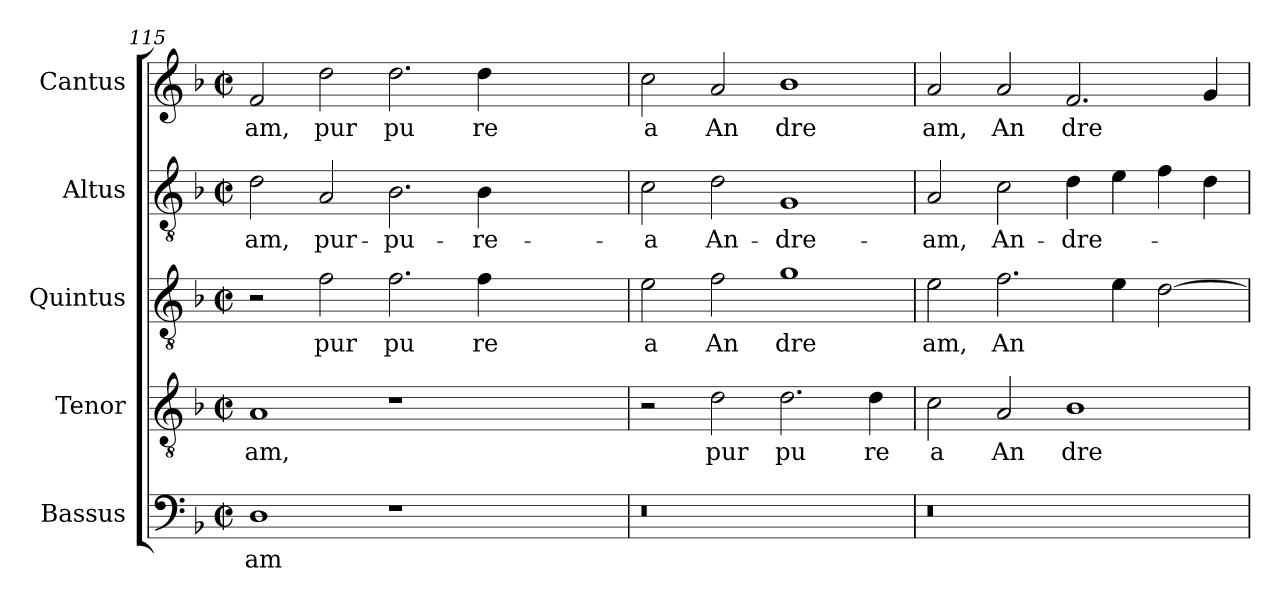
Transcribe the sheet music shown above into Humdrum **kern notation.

**kern	**text	**kern	**text	**kern	**text	**kern	**text	**kern	**text
*part5	*part5	*part4	*part4	*part3	*part3	*part2	*part2	*part1	*part1
*staff5	*staff5	*staff4	*staff4	*staff3	*staff3	*staff2	*staff2	*staff1	*staff1
*I"Bassus	*	*I"Tenor	*	*I"Quintus	*	*I"Altus	*	*I"Cantus	*
!!LO:PB:g=z
*clefF4	*	*clefGv2	*	*clefGv2	*	*clefGv2	*	*clefG2	*
*k[b-]	*	*k[b-]	*	*k[b-]	*	*k[b-]	*	*k[b-]	*
*F:	*	*F:	*	*F:	*	*F:	*	*F:	*
*M2/2	*	*M2/2	*	*M2/2	*	*M2/2	*	*M2/2	*
*met(c|)	*	*met(c|)	*	*met(c|)	*	*met(c|)	*	*met(c|)	*
=115	=115	=115	=115	=115	=115	=115	=115	=115	=115
!	!LO:LY:b:cj	!	!LO:LY:b:cj	!	!	!	!LO:LY:b:cj	!	!LO:LY:b:cj
1D	-am	1A	am,	2r	.	2d\	-am,	2f/	am,
!	!	!	!	!	!LO:LY:b:cj	!	!LO:LY:b:cj	!	!LO:LY:b:cj
.	.	.	.	2f\	pur	2A/	pur-	2dd\	pur
!LO:N:vis=1	!	!LO:N:vis=1	!	!	!LO:LY:b:cj	!	!LO:LY:b:cj	!	!LO:LY:b:cj
0r	.	0r	.	2.f\	pu	2.B-\	-pu-	2.dd\	pu
!	!	!	!	!	!LO:LY:b:cj	!	!LO:LY:b:cj	!	!LO:LY:b:cj
.	.	.	.	4f\	re	4B-\	-re-	4dd\	re
.	.	.	.	1ryy	.	1ryy	.	1ryy	.
=116	=116	=116	=116	=116	=116	=116	=116	=116	=116
!	!	!	!	!	!LO:LY:b:cj	!	!LO:LY:b:cj	!	!LO:LY:b:cj
0r	.	2r	.	2e\	a	2c\	-a	2cc\	a
!	!	!	!LO:LY:b:cj	!	!LO:LY:b:cj	!	!LO:LY:b:cj	!	!LO:LY:b:cj
.	.	2d\	pur	2f\	An	2d\	An-	2a/	An
!	!	!	!LO:LY:b:cj	!	!LO:LY:b:cj	!	!LO:LY:b:cj	!	!LO:LY:b:cj
.	.	2.d\	pu	1g	dre	1G	-dre-	1b-	dre
!	!	!	!LO:LY:b:cj	!	!	!	!	!	!
.	.	4d\	re	.	.	.	.	.	.
=117	=117	=117	=117	=117	=117	=117	=117	=117	=117
!	!	!	!LO:LY:b:cj	!	!LO:LY:b:cj	!	!LO:LY:b:cj	!	!LO:LY:b:cj
0r	.	2c\	a	2e\	am,	2A/	-am,	2a/	am,
!	!	!	!LO:LY:b:cj	!	!LO:LY:b	!	!LO:LY:b:cj	!	!LO:LY:b:cj
.	.	2A/	An	2.f\	An	2c\	An-	2a/	An
!	!	!	!LO:LY:b:cj	!	!	!	!LO:LY:b	!	!LO:LY:b
.	.	1B-	dre	.	.	4d\	-dre-	2.f/	dre
.	.	.	.	4e\	.	4e\	.	.	.
.	.	.	.	[>2d\	.	4f\	.	.	.
.	.	.	.	.	.	4d\	.	4g/	.
=	=	=	=	=	=	=	=	=	=
*-	*-	*-	*-	*-	*-	*-	*-	*-	*-
